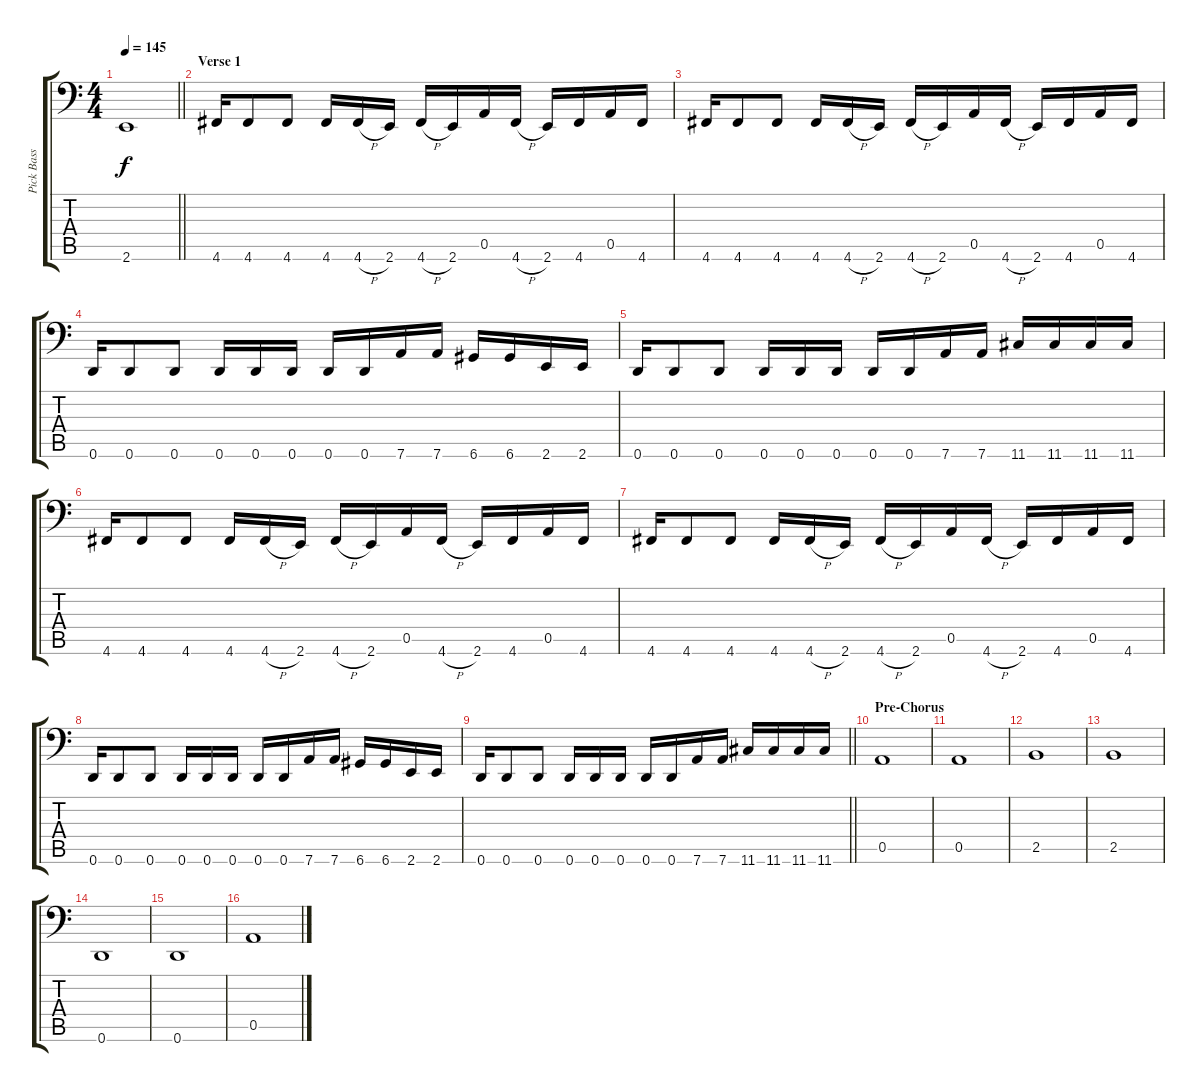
\track ("Pick Bass (Approx.)" "Pick Bass ") {instrument electricbassfinger}
\staff {score tabs}
\tuning (E3 B2 G2 D2 A1 D1) {hide}
\ts (4 4)
\tempo 145
\clef f4
\barLineRight lightlight
\ks c
2.6{t}.1{dy f} |
\section ("" "Verse 1")
4.6.16 4.6.8 4.6.8 4.6.16 4.6{h}.16 2.6.16 4.6{h}.16 2.6.16 0.5.16 4.6{h}.16 2.6.16 4.6.16 0.5.16 4.6.16 |
4.6.16 4.6.8 4.6.8 4.6.16 4.6{h}.16 2.6.16 4.6{h}.16 2.6.16 0.5.16 4.6{h}.16 2.6.16 4.6.16 0.5.16 4.6.16 |
0.6.16 0.6.8 0.6.8 0.6.16 0.6.16 0.6.16 0.6.16 0.6.16 7.6.16 7.6.16 6.6.16 6.6.16 2.6.16 2.6.16 |
0.6.16 0.6.8 0.6.8 0.6.16 0.6.16 0.6.16 0.6.16 0.6.16 7.6.16 7.6.16 11.6.16 11.6.16 11.6.16 11.6.16 |
4.6.16 4.6.8 4.6.8 4.6.16 4.6{h}.16 2.6.16 4.6{h}.16 2.6.16 0.5.16 4.6{h}.16 2.6.16 4.6.16 0.5.16 4.6.16 |
4.6.16 4.6.8 4.6.8 4.6.16 4.6{h}.16 2.6.16 4.6{h}.16 2.6.16 0.5.16 4.6{h}.16 2.6.16 4.6.16 0.5.16 4.6.16 |
0.6.16 0.6.8 0.6.8 0.6.16 0.6.16 0.6.16 0.6.16 0.6.16 7.6.16 7.6.16 6.6.16 6.6.16 2.6.16 2.6.16 |
\barLineRight lightlight
0.6.16 0.6.8 0.6.8 0.6.16 0.6.16 0.6.16 0.6.16 0.6.16 7.6.16 7.6.16 11.6.16 11.6.16 11.6.16 11.6.16 |
\section ("" "Pre-Chorus")
0.5.1 |
0.5.1 |
2.5.1 |
2.5.1 |
0.6.1 |
0.6.1 |
0.5.1
